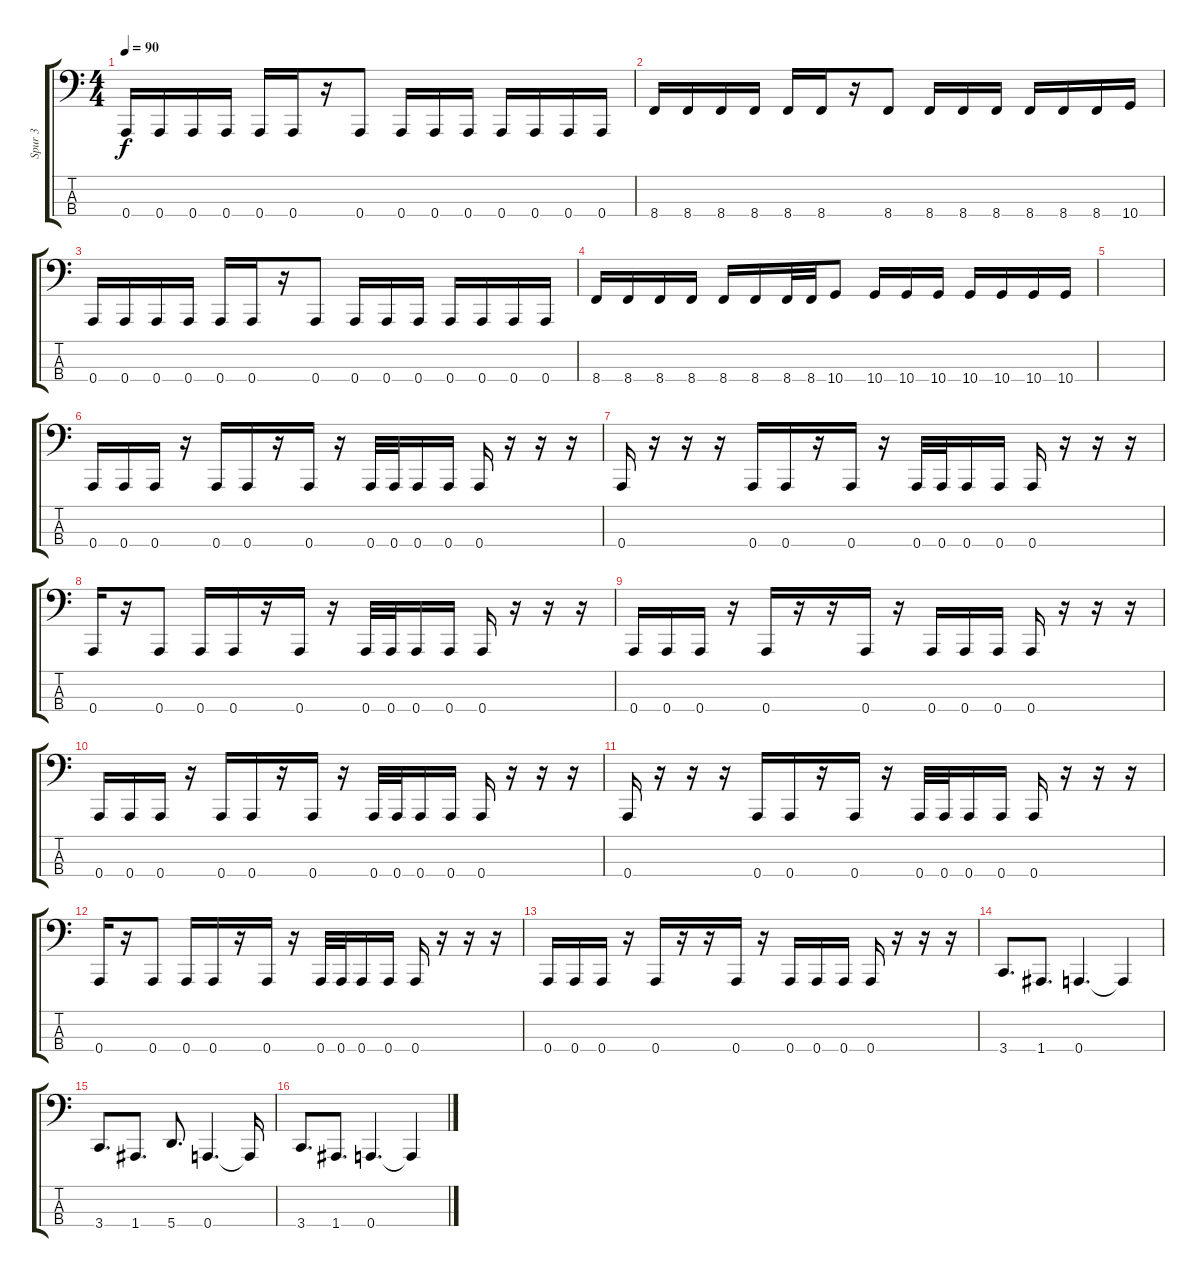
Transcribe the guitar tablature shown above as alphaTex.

\track ("Spur 3" "Spur 3") {instrument electricbasspick}
\staff {score tabs}
\tuning (D2 A1 E1 A0) {hide}
\ts (4 4)
\tempo 90
\clef f4
\ks c
0.4.16{dy f} 0.4.16 0.4.16 0.4.16 0.4.16 0.4.16 r.16 0.4.8 0.4.16 0.4.16 0.4.16 0.4.16 0.4.16 0.4.16 0.4.16 |
8.4.16 8.4.16 8.4.16 8.4.16 8.4.16 8.4.16 r.16 8.4.8 8.4.16 8.4.16 8.4.16 8.4.16 8.4.16 8.4.16 10.4.16 |
0.4.16 0.4.16 0.4.16 0.4.16 0.4.16 0.4.16 r.16 0.4.8 0.4.16 0.4.16 0.4.16 0.4.16 0.4.16 0.4.16 0.4.16 |
8.4.16 8.4.16 8.4.16 8.4.16 8.4.16 8.4.16 8.4.32 8.4.32 10.4.8 10.4.16 10.4.16 10.4.16 10.4.16 10.4.16 10.4.16 10.4.16 |
|
0.4.16 0.4.16 0.4.16 r.16 0.4.16 0.4.16 r.16 0.4.16 r.16 0.4.32 0.4.32 0.4.16 0.4.16 0.4.16 r.16 r.16 r.16 |
0.4.16 r.16 r.16 r.16 0.4.16 0.4.16 r.16 0.4.16 r.16 0.4.32 0.4.32 0.4.16 0.4.16 0.4.16 r.16 r.16 r.16 |
0.4.16 r.16 0.4.8 0.4.16 0.4.16 r.16 0.4.16 r.16 0.4.32 0.4.32 0.4.16 0.4.16 0.4.16 r.16 r.16 r.16 |
0.4.16 0.4.16 0.4.16 r.16 0.4.16 r.16 r.16 0.4.16 r.16 0.4.16 0.4.16 0.4.16 0.4.16 r.16 r.16 r.16 |
0.4.16 0.4.16 0.4.16 r.16 0.4.16 0.4.16 r.16 0.4.16 r.16 0.4.32 0.4.32 0.4.16 0.4.16 0.4.16 r.16 r.16 r.16 |
0.4.16 r.16 r.16 r.16 0.4.16 0.4.16 r.16 0.4.16 r.16 0.4.32 0.4.32 0.4.16 0.4.16 0.4.16 r.16 r.16 r.16 |
0.4.16 r.16 0.4.8 0.4.16 0.4.16 r.16 0.4.16 r.16 0.4.32 0.4.32 0.4.16 0.4.16 0.4.16 r.16 r.16 r.16 |
0.4.16 0.4.16 0.4.16 r.16 0.4.16 r.16 r.16 0.4.16 r.16 0.4.16 0.4.16 0.4.16 0.4.16 r.16 r.16 r.16 |
3.4.8{d} 1.4.8{d} 0.4.4{d} 0.4{t}.4 |
3.4.8{d} 1.4.8{d} 5.4.8{d} 0.4.4{d} 0.4{t}.16 |
3.4.8{d} 1.4.8{d} 0.4.4{d} 0.4{t}.4
